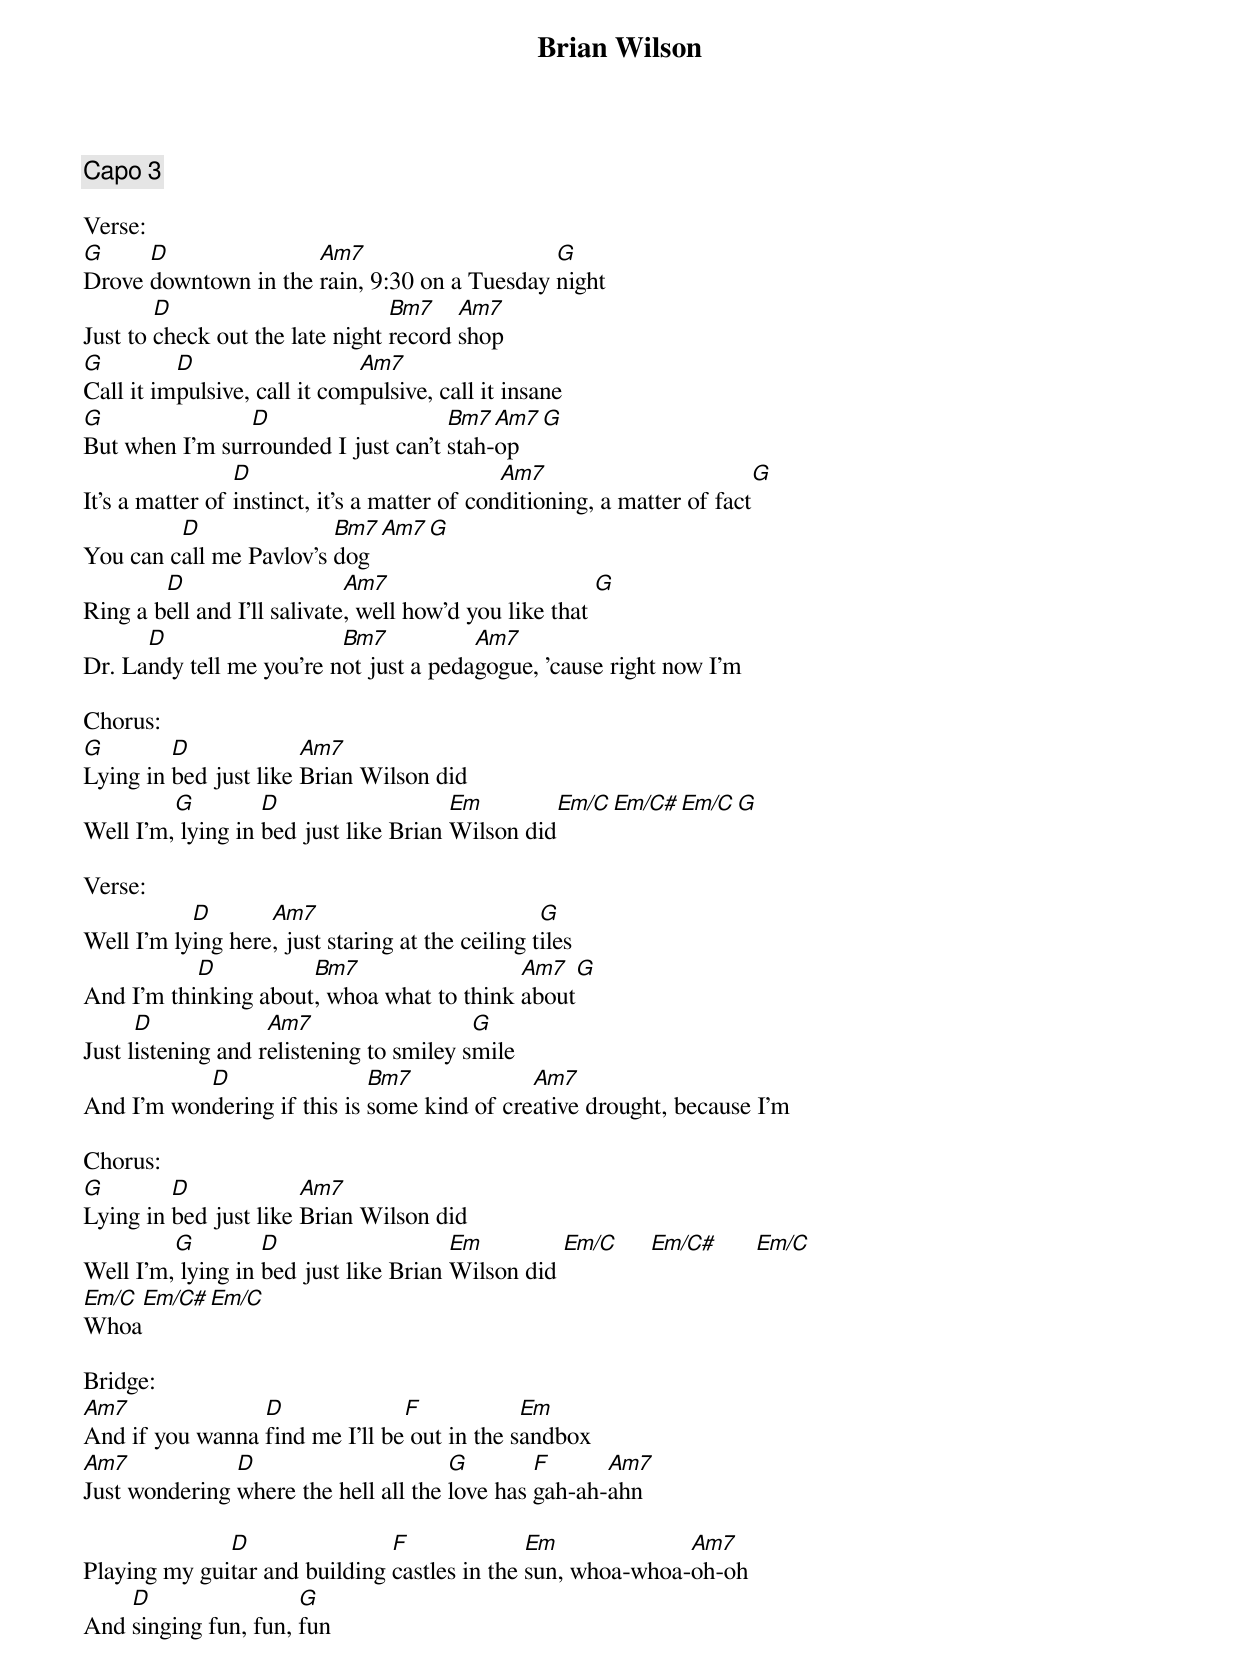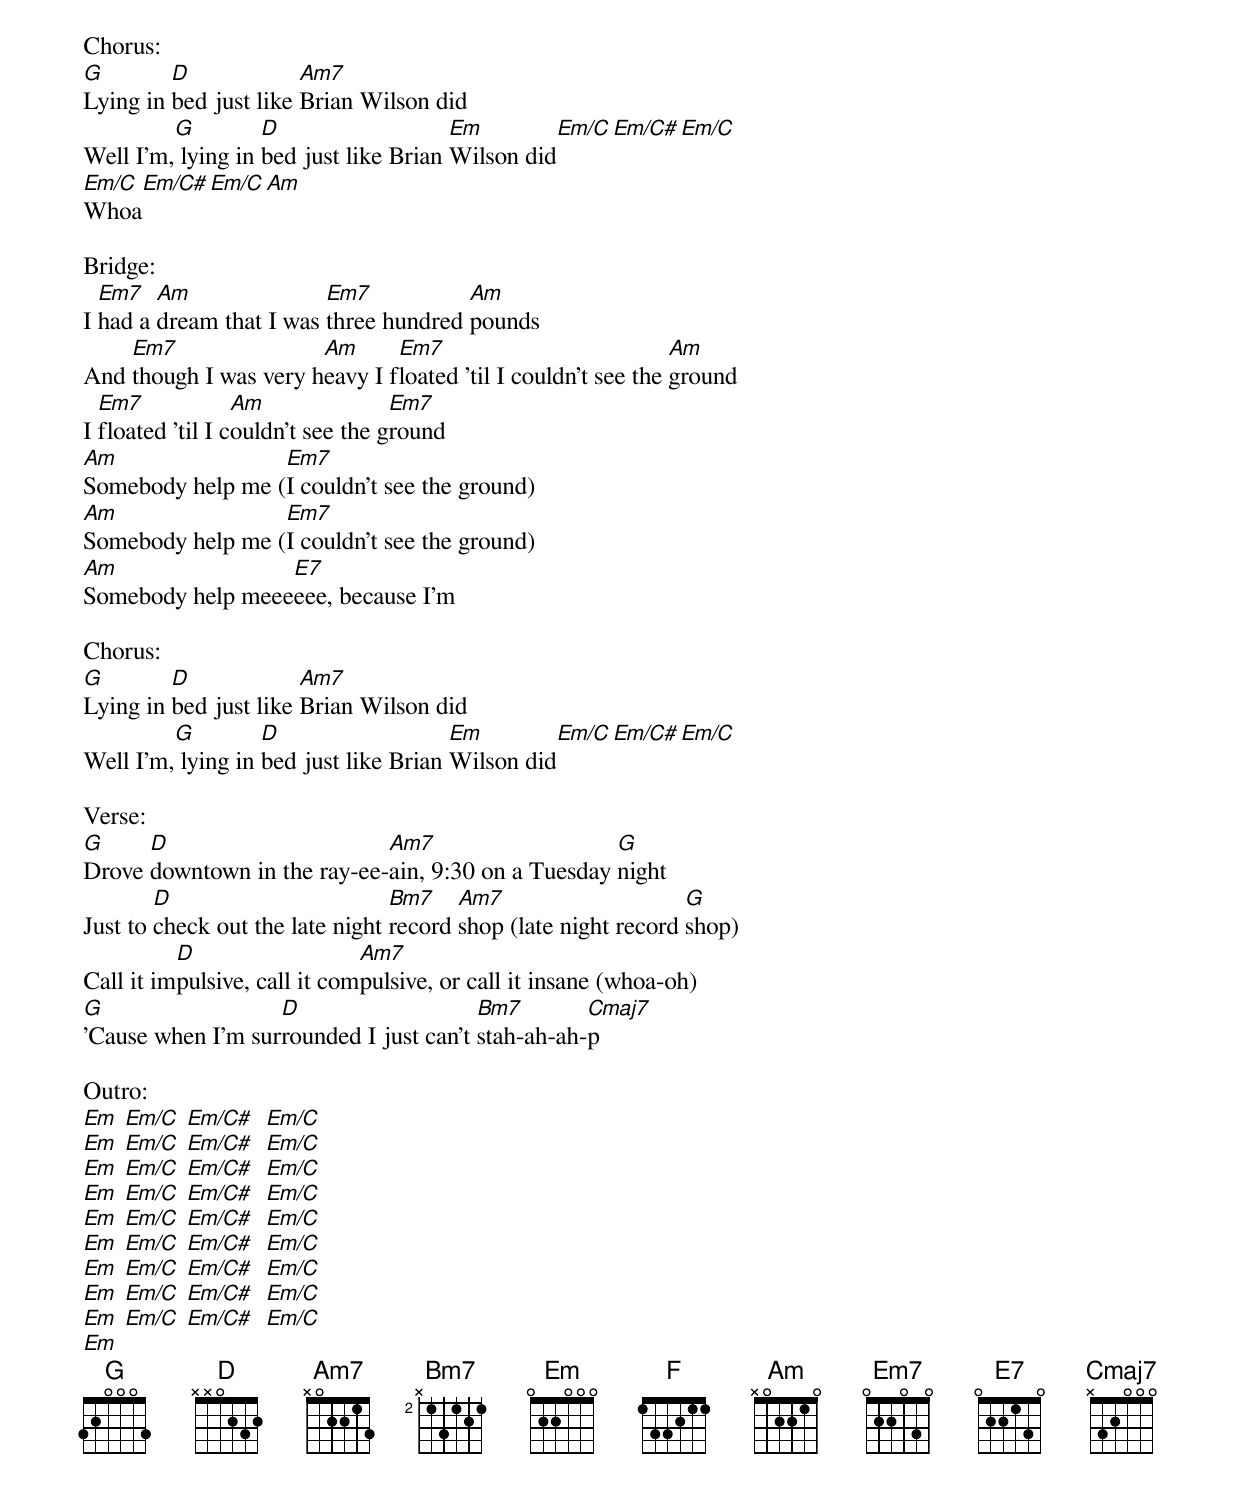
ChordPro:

{title:Brian Wilson}
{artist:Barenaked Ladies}
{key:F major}
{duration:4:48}
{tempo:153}
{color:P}

{comment: Capo 3}

Verse:
[G]Drove [D]downtown in the [Am7]rain, 9:30 on a Tuesday [G]night
Just to [D]check out the late night [Bm7]record [Am7]shop
[G]Call it im[D]pulsive, call it com[Am7]pulsive, call it insane
[G]But when I'm sur[D]rounded I just can't [Bm7]stah-[Am7]op[G]
It's a matter of [D]instinct, it's a matter of con[Am7]ditioning, a matter of fact[G]
You can c[D]all me Pavlov's [Bm7]dog[Am7][G]
Ring a b[D]ell and I'll salivate[Am7], well how'd you like that [G]
Dr. La[D]ndy tell me you're n[Bm7]ot just a peda[Am7]gogue, 'cause right now I'm

Chorus:
[G]Lying in [D]bed just like [Am7]Brian Wilson did
Well I'm,[G] lying in [D]bed just like Brian [Em]Wilson did[Em/C][Em/C#][Em/C][G]

Verse:
Well I'm ly[D]ing here[Am7], just staring at the ceiling t[G]iles
And I'm thi[D]nking about[Bm7], whoa what to think [Am7]about[G]
Just l[D]istening and r[Am7]elistening to smiley s[G]mile
And I'm won[D]dering if this is [Bm7]some kind of cre[Am7]ative drought, because I'm

Chorus:
[G]Lying in [D]bed just like [Am7]Brian Wilson did
Well I'm,[G] lying in [D]bed just like Brian [Em]Wilson did [Em/C]     [Em/C#]      [Em/C]
[Em/C]Whoa[Em/C#][Em/C]

Bridge:
[Am7]And if you wanna [D]find me I'll be[F] out in the s[Em]andbox
[Am7]Just wondering [D]where the hell all the [G]love has [F]gah-ah-[Am7]ahn

Playing my gui[D]tar and building [F]castles in the [Em]sun, whoa-whoa-[Am7]oh-oh
And [D]singing fun, fun, [G]fun

Chorus:
[G]Lying in [D]bed just like [Am7]Brian Wilson did
Well I'm,[G] lying in [D]bed just like Brian [Em]Wilson did[Em/C][Em/C#][Em/C]
[Em/C]Whoa[Em/C#][Em/C][Am]

Bridge:
I [Em7]had a [Am]dream that I was [Em7]three hundred [Am]pounds
And [Em7]though I was very h[Am]eavy I f[Em7]loated 'til I couldn't see the [Am]ground
I [Em7]floated 'til I c[Am]ouldn't see the g[Em7]round
[Am]Somebody help me ([Em7]I couldn't see the ground)
[Am]Somebody help me ([Em7]I couldn't see the ground)
[Am]Somebody help meee[E7]eee, because I'm

Chorus:
[G]Lying in [D]bed just like [Am7]Brian Wilson did
Well I'm,[G] lying in [D]bed just like Brian [Em]Wilson did[Em/C][Em/C#][Em/C]

Verse:
[G]Drove [D]downtown in the ray-ee-[Am7]ain, 9:30 on a Tuesday [G]night
Just to [D]check out the late night [Bm7]record [Am7]shop (late night record [G]shop)
Call it im[D]pulsive, call it com[Am7]pulsive, or call it insane (whoa-oh)
[G]'Cause when I'm sur[D]rounded I just can't [Bm7]stah-ah-ah-[Cmaj7]p

Outro:
[Em  Em/C  Em/C#   Em/C]
[Em  Em/C  Em/C#   Em/C]
[Em  Em/C  Em/C#   Em/C]
[Em  Em/C  Em/C#   Em/C]
[Em  Em/C  Em/C#   Em/C]
[Em  Em/C  Em/C#   Em/C]
[Em  Em/C  Em/C#   Em/C]
[Em  Em/C  Em/C#   Em/C]
[Em  Em/C  Em/C#   Em/C]
[Em]
